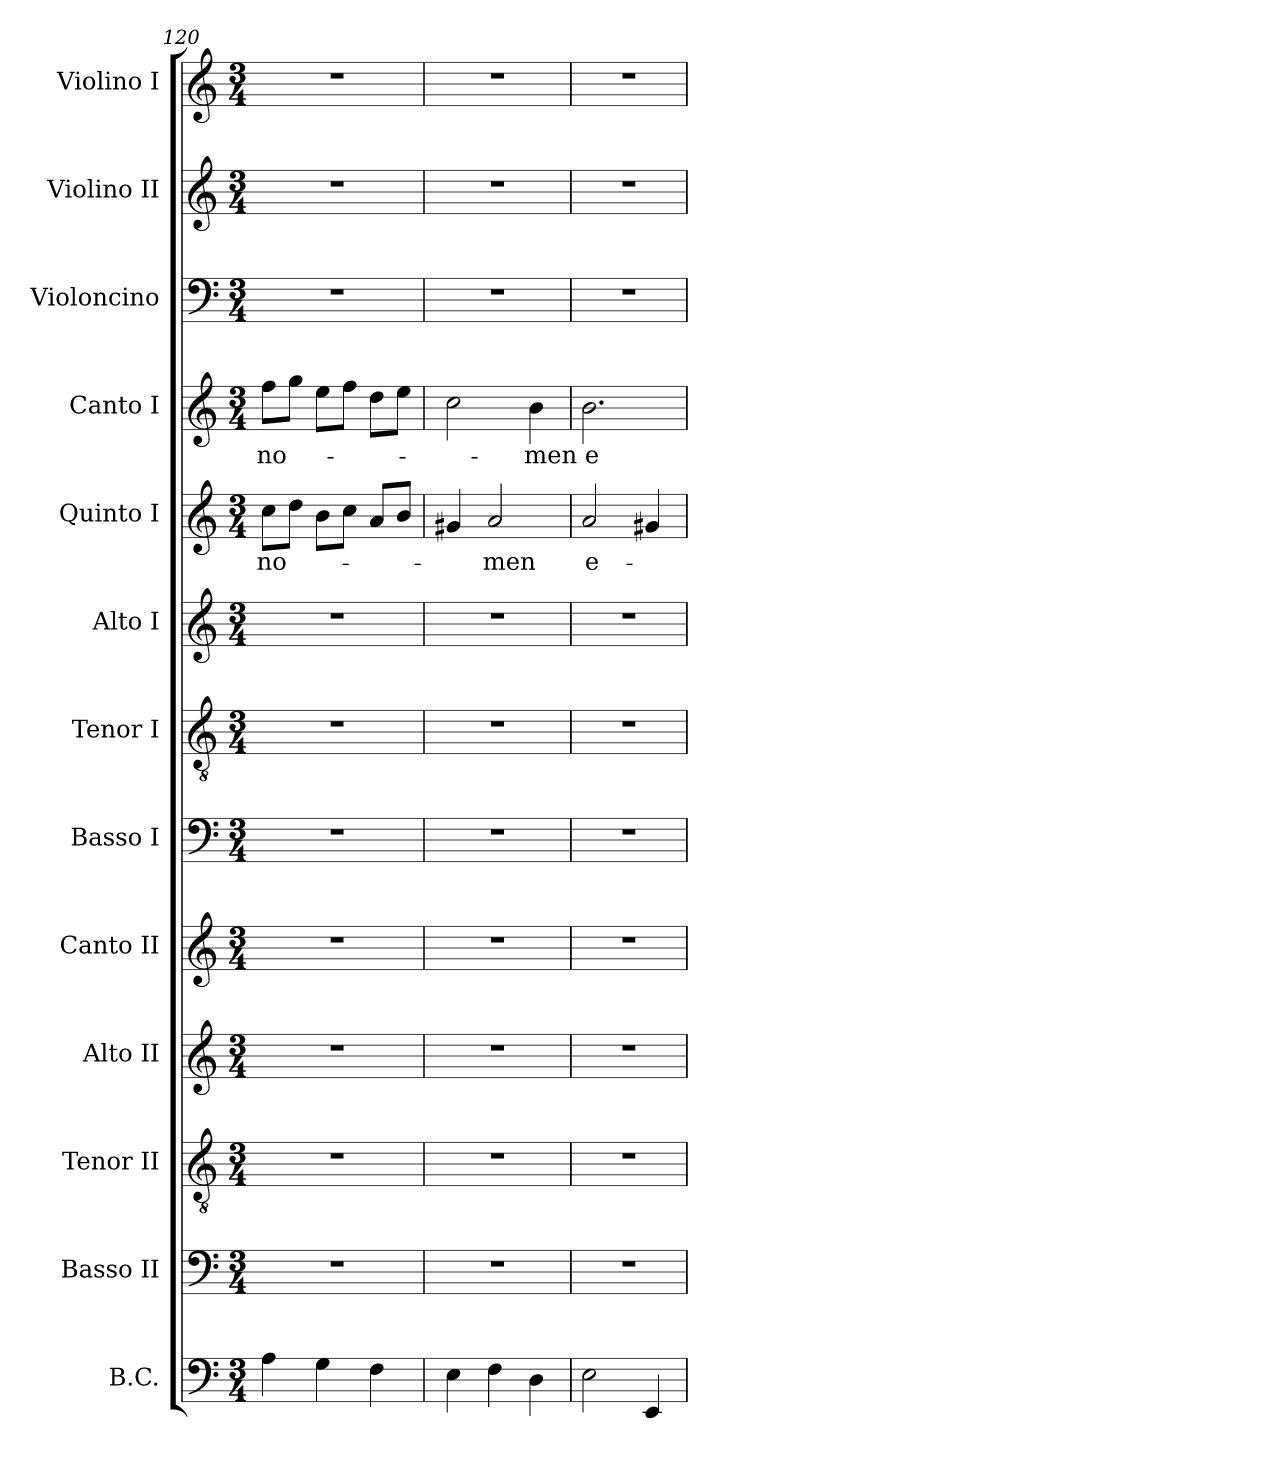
**kern	**kern	**kern	**kern	**kern	**kern	**kern	**kern	**kern	**text	**kern	**text	**kern	**kern	**kern
*part13	*part12	*part11	*part10	*part9	*part8	*part7	*part6	*part5	*part5	*part4	*part4	*part3	*part2	*part1
*staff13	*staff12	*staff11	*staff10	*staff9	*staff8	*staff7	*staff6	*staff5	*staff5	*staff4	*staff4	*staff3	*staff2	*staff1
*I"B.C.	*I"Basso II	*I"Tenor II	*I"Alto II	*I"Canto II	*I"Basso I	*I"Tenor I	*I"Alto I	*I"Quinto I	*	*I"Canto I	*	*I"Violoncino	*I"Violino II	*I"Violino I
*I'BC	*I'B 2	*I'T 2	*I'A 2	*I'C 2	*I'B 1	*I'T 1	*I'A 1	*I'Q 1	*	*I'C 1	*	*	*I'Vln. II	*I'Vln. I
*clefF4	*clefF4	*clefGv2	*clefG2	*clefG2	*clefF4	*clefGv2	*clefG2	*clefG2	*	*clefG2	*	*clefF4	*clefG2	*clefG2
*k[]	*k[]	*k[]	*k[]	*k[]	*k[]	*k[]	*k[]	*k[]	*	*k[]	*	*k[]	*k[]	*k[]
*C:	*C:	*C:	*C:	*C:	*C:	*C:	*C:	*C:	*	*C:	*	*C:	*C:	*C:
*M3/4	*M3/4	*M3/4	*M3/4	*M3/4	*M3/4	*M3/4	*M3/4	*M3/4	*	*M3/4	*	*M3/4	*M3/4	*M3/4
=120	=120	=120	=120	=120	=120	=120	=120	=120	=120	=120	=120	=120	=120	=120
!	!	!	!	!	!	!	!	!	!LO:LY:b	!	!	!	!	!
!	!	!	!	!	!	!	!	!	!	!	!LO:LY:b	!	!	!
4A\	2.r	2.r	2.r	2.r	2.r	2.r	2.r	8cc\L	no-	8ff\L	no-	2.r	2.r	2.r
.	.	.	.	.	.	.	.	8dd\J	.	8gg\J	.	.	.	.
4G\	.	.	.	.	.	.	.	8b\L	.	8ee\L	.	.	.	.
.	.	.	.	.	.	.	.	8cc\J	.	8ff\J	.	.	.	.
4F\	.	.	.	.	.	.	.	8a/L	.	8dd\L	.	.	.	.
.	.	.	.	.	.	.	.	8b/J	.	8ee\J	.	.	.	.
=121	=121	=121	=121	=121	=121	=121	=121	=121	=121	=121	=121	=121	=121	=121
4E\	2.r	2.r	2.r	2.r	2.r	2.r	2.r	4g#X/	.	2cc\	.	2.r	2.r	2.r
!	!	!	!	!	!	!	!	!	!LO:LY:b	!	!	!	!	!
4F\	.	.	.	.	.	.	.	2a/	-men	.	.	.	.	.
!	!	!	!	!	!	!	!	!	!	!	!LO:LY:b	!	!	!
4D\	.	.	.	.	.	.	.	.	.	4b\	-men	.	.	.
=122	=122	=122	=122	=122	=122	=122	=122	=122	=122	=122	=122	=122	=122	=122
!	!	!	!	!	!	!	!	!	!LO:LY:b	!	!	!	!	!
!	!	!	!	!	!	!	!	!	!	!	!LO:LY:b	!	!	!
2E\	2.r	2.r	2.r	2.r	2.r	2.r	2.r	2a/	e-	2.b\	e-	2.r	2.r	2.r
4EE/	.	.	.	.	.	.	.	4g#X/	.	.	.	.	.	.
=	=	=	=	=	=	=	=	=	=	=	=	=	=	=
*-	*-	*-	*-	*-	*-	*-	*-	*-	*-	*-	*-	*-	*-	*-
